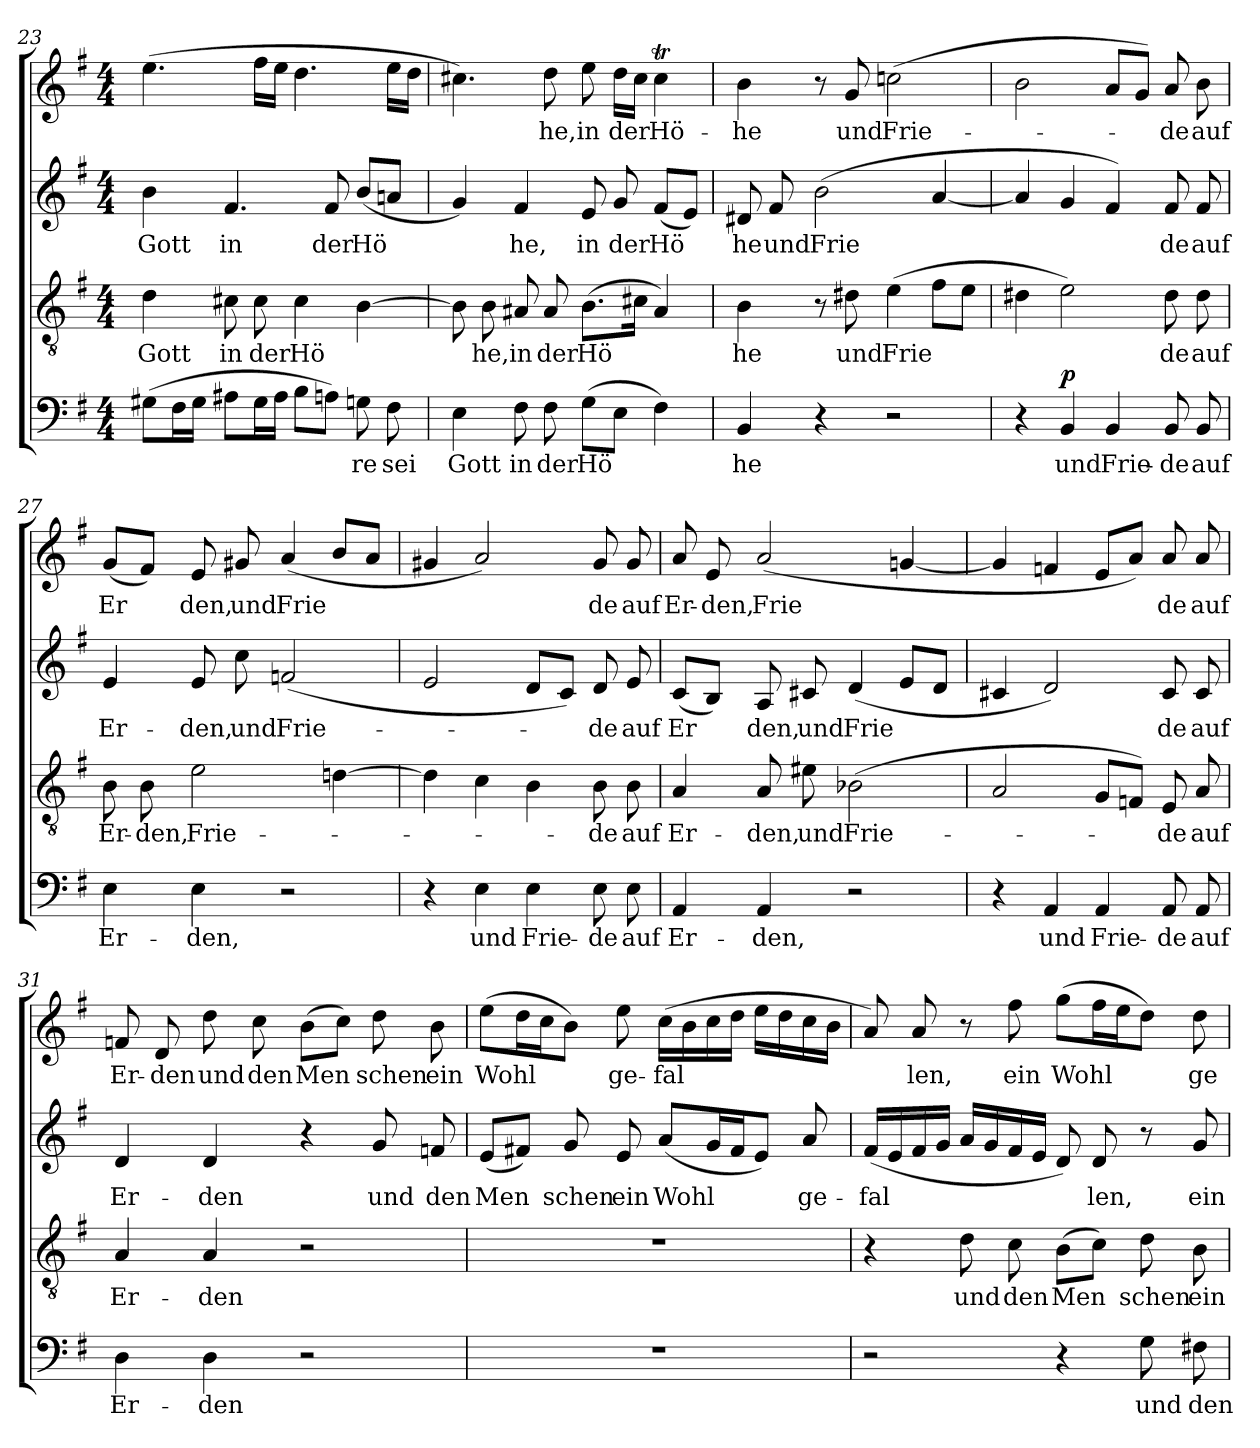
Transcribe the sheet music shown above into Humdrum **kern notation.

**kern	**text	**dynam	**kern	**text	**kern	**text	**kern	**text
*part4	*part4	*part4	*part3	*part3	*part2	*part2	*part1	*part1
*staff4	*staff4	*staff4	*staff3	*staff3	*staff2	*staff2	*staff1	*staff1
!!LO:LB:g=z
*clefF4	*	*	*clefGv2	*	*clefG2	*	*clefG2	*
*k[f#]	*	*	*k[f#]	*	*k[f#]	*	*k[f#]	*
*G:	*	*	*G:	*	*G:	*	*G:	*
*M4/4	*	*	*M4/4	*	*M4/4	*	*M4/4	*
=23	=23	=23	=23	=23	=23	=23	=23	=23
!	!	!	!	!LO:LY:b	!	!LO:LY:b	!	!
(>8G#X\L	.	.	4d\	Gott	4b\	Gott	(>4.ee\	.
16F#\L	.	.	.	.	.	.	.	.
16G#\JJ	.	.	.	.	.	.	.	.
!	!	!	!	!LO:LY:b	!	!LO:LY:b	!	!
8A#X\L	.	.	8c#X\	in	4.f#/	in	.	.
!	!	!	!	!LO:LY:b	!	!	!	!
16G#\L	.	.	8c#\	der	.	.	16ff#\LL	.
16A#\JJ	.	.	.	.	.	.	16ee\JJ	.
!	!	!	!	!LO:LY:b	!	!	!	!
8B\L	.	.	4c#\	Hö	.	.	4.dd\	.
!	!	!	!	!	!	!LO:LY:b	!	!
8An\J)	.	.	.	.	8f#/	der	.	.
!	!LO:LY:b	!	!	!	!	!LO:LY:b	!	!
8Gn\	-re	.	[4B\	.	(<8b/L	Hö	.	.
!	!LO:LY:b	!	!	!	!	!	!	!
8F#\	sei	.	.	.	8an/J	.	16ee\LL	.
.	.	.	.	.	.	.	16dd\JJ	.
=24	=24	=24	=24	=24	=24	=24	=24	=24
!	!LO:LY:b	!	!	!	!	!	!	!
4E\	Gott	.	8B\]	.	4g/)	.	4.cc#X\)	.
!	!	!	!	!LO:LY:b	!	!	!	!
.	.	.	8B\	he,	.	.	.	.
!	!LO:LY:b	!	!	!LO:LY:b	!	!LO:LY:b	!	!
8F#\	in	.	8A#X/	in	4f#/	he,	.	.
!	!LO:LY:b	!	!	!LO:LY:b	!	!	!	!LO:LY:b
8F#\	der	.	8A#/	der	.	.	8dd\	-he,
!	!LO:LY:b	!	!	!LO:LY:b	!	!LO:LY:b	!	!LO:LY:b
(>8G\L	Hö	.	(>8.B\L	Hö	8e/	in	8ee\	in
!	!	!	!	!	!	!LO:LY:b	!	!LO:LY:b
8E\J	.	.	.	.	8g/	der	16dd\LL	der
.	.	.	16c#X\Jk	.	.	.	16cc#\JJ	.
!	!	!	!	!	!	!LO:LY:b	!	!LO:LY:b
4F#\)	.	.	4A#/)	.	(<8f#/L	Hö	4cc#t\	Hö-
.	.	.	.	.	8e/J)	.	.	.
=25	=25	=25	=25	=25	=25	=25	=25	=25
!	!LO:LY:b	!	!	!LO:LY:b	!	!LO:LY:b	!	!LO:LY:b
4BB/	he	.	4B\	he	8d#X/	he	4b\	-he
!	!	!	!	!	!	!LO:LY:b	!	!
.	.	.	.	.	8f#/	und	.	.
!	!	!	!	!	!	!LO:LY:b	!	!
4r	.	.	8r	.	(<2b\	Frie	8r	.
!	!	!	!	!LO:LY:b	!	!	!	!LO:LY:b
.	.	.	8d#X\	und	.	.	8g/	und
!	!	!	!	!LO:LY:b	!	!	!	!LO:LY:b
2r	.	.	(>4e\	Frie	.	.	(>2ccn\	Frie-
.	.	.	8f#\L	.	[4a/	.	.	.
.	.	.	8e\J	.	.	.	.	.
=26	=26	=26	=26	=26	=26	=26	=26	=26
4r	.	.	4d#X\	.	4a/]	.	2b\	.
!	!LO:LY:b	!LO:DY:a	!	!	!	!	!	!
4BB/	und	p	2e\)	.	4g/	.	.	.
!	!LO:LY:b	!	!	!	!	!	!	!
4BB/	Frie-	.	.	.	4f#/)	.	8a/L	.
.	.	.	.	.	.	.	8g/J)	.
!	!LO:LY:b	!	!	!LO:LY:b	!	!LO:LY:b	!	!LO:LY:b
8BB/	-de	.	8d#\	de	8f#/	de	8a/	-de
!	!LO:LY:b	!	!	!LO:LY:b	!	!LO:LY:b	!	!LO:LY:b
8BB/	auf	.	8d#\	auf	8f#/	auf	8b\	auf
!!LO:LB:g=z
=27	=27	=27	=27	=27	=27	=27	=27	=27
!	!LO:LY:b	!	!	!LO:LY:b	!	!LO:LY:b	!	!LO:LY:b
4E\	Er-	.	8B\	Er-	4e/	Er-	(<8g/L	Er
!	!	!	!	!LO:LY:b	!	!	!	!
.	.	.	8B\	-den,	.	.	8f#/J)	.
!	!LO:LY:b	!	!	!LO:LY:b	!	!LO:LY:b	!	!LO:LY:b
4E\	-den,	.	2e\	Frie-	8e/	-den,	8e/	den,
!	!	!	!	!	!	!LO:LY:b	!	!LO:LY:b
.	.	.	.	.	8cc\	und	8g#X/	und
!	!	!	!	!	!	!LO:LY:b	!	!LO:LY:b
2r	.	.	.	.	(<2fn/	Frie-	(<4a/	Frie
.	.	.	[4dn\	.	.	.	8b/L	.
.	.	.	.	.	.	.	8a/J	.
=28	=28	=28	=28	=28	=28	=28	=28	=28
4r	.	.	4d\]	.	2e/	.	4g#X/	.
!	!LO:LY:b	!	!	!	!	!	!	!
4E\	und	.	4c\	.	.	.	2a/)	.
!	!LO:LY:b	!	!	!	!	!	!	!
4E\	Frie-	.	4B\	.	8d/L	.	.	.
.	.	.	.	.	8c/J)	.	.	.
!	!LO:LY:b	!	!	!LO:LY:b	!	!LO:LY:b	!	!LO:LY:b
8E\	-de	.	8B\	-de	8d/	-de	8g#/	de
!	!LO:LY:b	!	!	!LO:LY:b	!	!LO:LY:b	!	!LO:LY:b
8E\	auf	.	8B\	auf	8e/	auf	8g#/	auf
=29	=29	=29	=29	=29	=29	=29	=29	=29
!	!LO:LY:b	!	!	!LO:LY:b	!	!LO:LY:b	!	!LO:LY:b
4AA/	Er-	.	4A/	Er-	(<8c/L	Er	8a/	Er-
!	!	!	!	!	!	!	!	!LO:LY:b
.	.	.	.	.	8B/J)	.	8e/	-den,
!	!LO:LY:b	!	!	!LO:LY:b	!	!LO:LY:b	!	!LO:LY:b
4AA/	-den,	.	8A/	-den,	8A/	den,	(<2a/	Frie
!	!	!	!	!LO:LY:b	!	!LO:LY:b	!	!
.	.	.	8e#X\	und	8c#X/	und	.	.
!	!	!	!	!LO:LY:b	!	!LO:LY:b	!	!
2r	.	.	(<2B-X\	Frie-	(<4d/	Frie	.	.
.	.	.	.	.	8e/L	.	[4gn/	.
.	.	.	.	.	8d/J	.	.	.
=30	=30	=30	=30	=30	=30	=30	=30	=30
4r	.	.	2A/	.	4c#X/	.	4g/]	.
!	!LO:LY:b	!	!	!	!	!	!	!
4AA/	und	.	.	.	2d/)	.	4fn/	.
!	!LO:LY:b	!	!	!	!	!	!	!
4AA/	Frie-	.	8G/L	.	.	.	8e/L	.
.	.	.	8Fn/J)	.	.	.	8a/J)	.
!	!LO:LY:b	!	!	!LO:LY:b	!	!LO:LY:b	!	!LO:LY:b
8AA/	-de	.	8E/	-de	8c#/	de	8a/	de
!	!LO:LY:b	!	!	!LO:LY:b	!	!LO:LY:b	!	!LO:LY:b
8AA/	auf	.	8A/	auf	8c#/	auf	8a/	auf
!!LO:PB:g=z
=31	=31	=31	=31	=31	=31	=31	=31	=31
!	!LO:LY:b	!	!	!LO:LY:b	!	!LO:LY:b	!	!LO:LY:b
4D\	Er-	.	4A/	Er-	4d/	Er-	8fn/	Er-
!	!	!	!	!	!	!	!	!LO:LY:b
.	.	.	.	.	.	.	8d/	-den
!	!LO:LY:b	!	!	!LO:LY:b	!	!LO:LY:b	!	!LO:LY:b
4D\	-den	.	4A/	-den	4d/	-den	8dd\	und
!	!	!	!	!	!	!	!	!LO:LY:b
.	.	.	.	.	.	.	8cc\	den
!	!	!	!	!	!	!	!	!LO:LY:b
2r	.	.	2r	.	4r	.	(>8b\L	Men
.	.	.	.	.	.	.	8cc\J)	.
!	!	!	!	!	!	!LO:LY:b	!	!LO:LY:b
.	.	.	.	.	8g/	und	8dd\	schen
!	!	!	!	!	!	!LO:LY:b	!	!LO:LY:b
.	.	.	.	.	8fn/	den	8b\	ein
=32	=32	=32	=32	=32	=32	=32	=32	=32
!	!	!	!	!	!	!LO:LY:b	!	!LO:LY:b
1r	.	.	1r	.	(<8e/L	Men	(>8ee\L	Wohl
.	.	.	.	.	8f#X/J)	.	16dd\L	.
.	.	.	.	.	.	.	16cc\J	.
!	!	!	!	!	!	!LO:LY:b	!	!
.	.	.	.	.	8g/	schen	8b\J)	.
!	!	!	!	!	!	!LO:LY:b	!	!LO:LY:b
.	.	.	.	.	8e/	ein	8ee\	ge-
!	!	!	!	!	!	!LO:LY:b	!	!LO:LY:b
.	.	.	.	.	(<8a/L	Wohl	(>16cc\LL	-fal
.	.	.	.	.	.	.	16b\	.
.	.	.	.	.	16g/L	.	16cc\	.
.	.	.	.	.	16f#/J	.	16dd\JJ	.
.	.	.	.	.	8e/J)	.	16ee\LL	.
.	.	.	.	.	.	.	16dd\	.
!	!	!	!	!	!	!LO:LY:b	!	!
.	.	.	.	.	8a/	ge-	16cc\	.
.	.	.	.	.	.	.	16b\JJ	.
=33	=33	=33	=33	=33	=33	=33	=33	=33
!	!	!	!	!	!	!LO:LY:b	!	!
2r	.	.	4r	.	(<16f#/LL	-fal	8a/)	.
.	.	.	.	.	16e/	.	.	.
!	!	!	!	!	!	!	!	!LO:LY:b
.	.	.	.	.	16f#/	.	8a/	len,
.	.	.	.	.	16g/JJ	.	.	.
!	!	!	!	!LO:LY:b	!	!	!	!
.	.	.	8d\	und	16a/LL	.	8r	.
.	.	.	.	.	16g/	.	.	.
!	!	!	!	!LO:LY:b	!	!	!	!LO:LY:b
.	.	.	8c\	den	16f#/	.	8ff#\	ein
.	.	.	.	.	16e/JJ	.	.	.
!	!	!	!	!LO:LY:b	!	!	!	!LO:LY:b
4r	.	.	(>8B\L	Men	8d/)	.	(>8gg\L	Wohl
!	!	!	!	!	!	!LO:LY:b	!	!
.	.	.	8c\J)	.	8d/	len,	16ff#\L	.
.	.	.	.	.	.	.	16ee\J	.
!	!LO:LY:b	!	!	!LO:LY:b	!	!	!	!
8G\	und	.	8d\	schen	8r	.	8dd\J)	.
!	!LO:LY:b	!	!	!LO:LY:b	!	!LO:LY:b	!	!LO:LY:b
8F#X\	den	.	8B\	ein	8g/	ein	8dd\	ge-
=	=	=	=	=	=	=	=	=
*-	*-	*-	*-	*-	*-	*-	*-	*-
